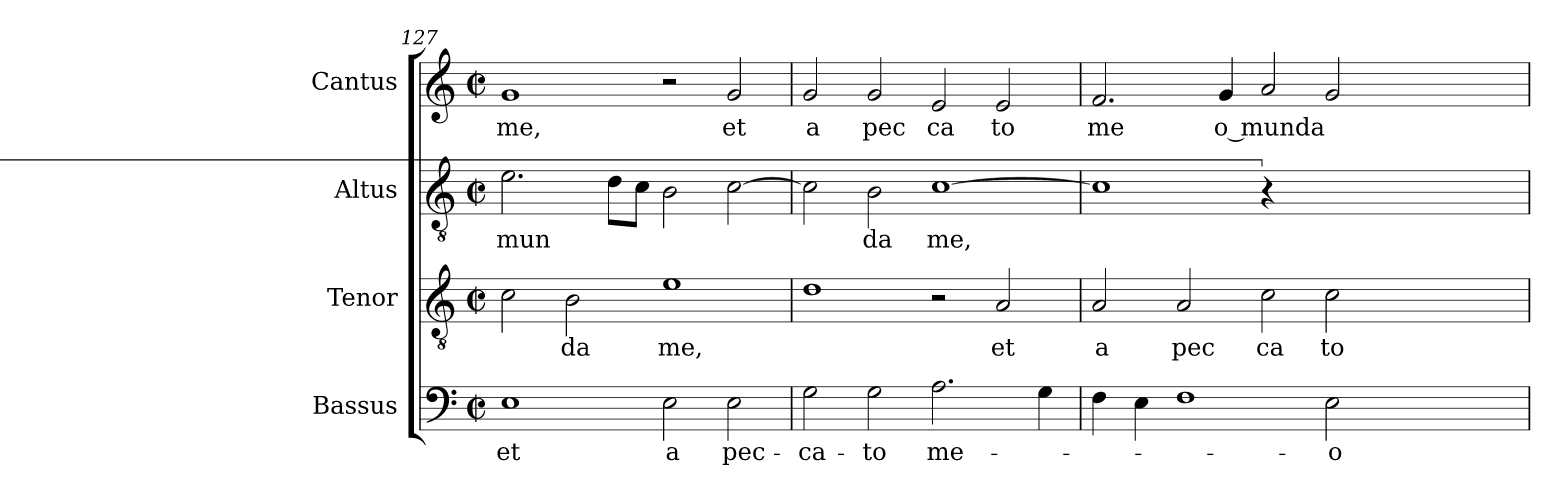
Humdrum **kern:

**kern	**text	**kern	**text	**kern	**text	**kern	**text
*part4	*part4	*part3	*part3	*part2	*part2	*part1	*part1
*staff4	*staff4	*staff3	*staff3	*staff2	*staff2	*staff1	*staff1
*I"Bassus	*	*I"Tenor	*	*I"Altus	*	*I"Cantus	*
*clefF4	*	*clefGv2	*	*clefGv2	*	*clefG2	*
*k[]	*	*k[]	*	*	*	*k[]	*
*C:	*	*C:	*	*	*	*C:	*
*M2/2	*	*M2/2	*	*M2/2	*	*M2/2	*
*met(c|)	*	*met(c|)	*	*met(c|)	*	*met(c|)	*
=127	=127	=127	=127	=127	=127	=127	=127
!	!LO:LY:b:cj	!	!	!	!LO:LY:b	!	!LO:LY:b:cj
1E	et	2c\	.	2.e\	mun	1g	me,
!	!	!	!LO:LY:b:cj	!	!	!	!
.	.	2B\	da	.	.	.	.
.	.	.	.	8d\L	.	.	.
.	.	.	.	8c\J	.	.	.
!	!LO:LY:b:cj	!	!LO:LY:b:cj	!	!	!	!
2E\	a	1e	me,	2B\	.	2r	.
!	!LO:LY:b:cj	!	!	!	!	!	!LO:LY:b:cj
2E\	pec-	.	.	[>2c\	.	2g/	et
=128	=128	=128	=128	=128	=128	=128	=128
!	!LO:LY:b:cj	!	!	!	!	!	!LO:LY:b:cj
2G\	-ca-	1d	.	2c\]	.	2g/	a
!	!LO:LY:b:cj	!	!	!	!LO:LY:b:cj	!	!LO:LY:b:cj
2G\	-to	.	.	2B\	da	2g/	pec
!	!LO:LY:b	!	!	!	!LO:LY:b:cj	!	!LO:LY:b:cj
2.A\	me-	2r	.	[>1c	me,	2e/	ca
!	!	!	!LO:LY:b:cj	!	!	!	!LO:LY:b:cj
.	.	2A/	et	.	.	2e/	to
4G\	.	.	.	.	.	.	.
=129	=129	=129	=129	=129	=129	=129	=129
!	!	!	!LO:LY:b:cj	!	!	!	!LO:LY:b:cj
4F\	.	2A/	a	1c]	.	2.f/	me
4E\	.	.	.	.	.	.	.
!	!	!	!LO:LY:b:cj	!	!	!	!
1F	.	2A/	pec	.	.	.	.
!	!	!	!	!	!	!	!LO:LY:b:cj
.	.	.	.	.	.	4g/	o munda
!	!	!	!LO:LY:b:cj	!LO:N:vis=1	!	!	!
.	.	2c\	ca	4%9r	.	2a/	.
!	!LO:LY:b:cj	!	!LO:LY:b:cj	!	!	!	!
2E\	-o	2c\	to	.	.	2g/	.
1ryy	.	1ryy	.	.	.	1ryy	.
4ryy	.	4ryy	.	.	.	4ryy	.
=	=	=	=	=	=	=	=
*-	*-	*-	*-	*-	*-	*-	*-
